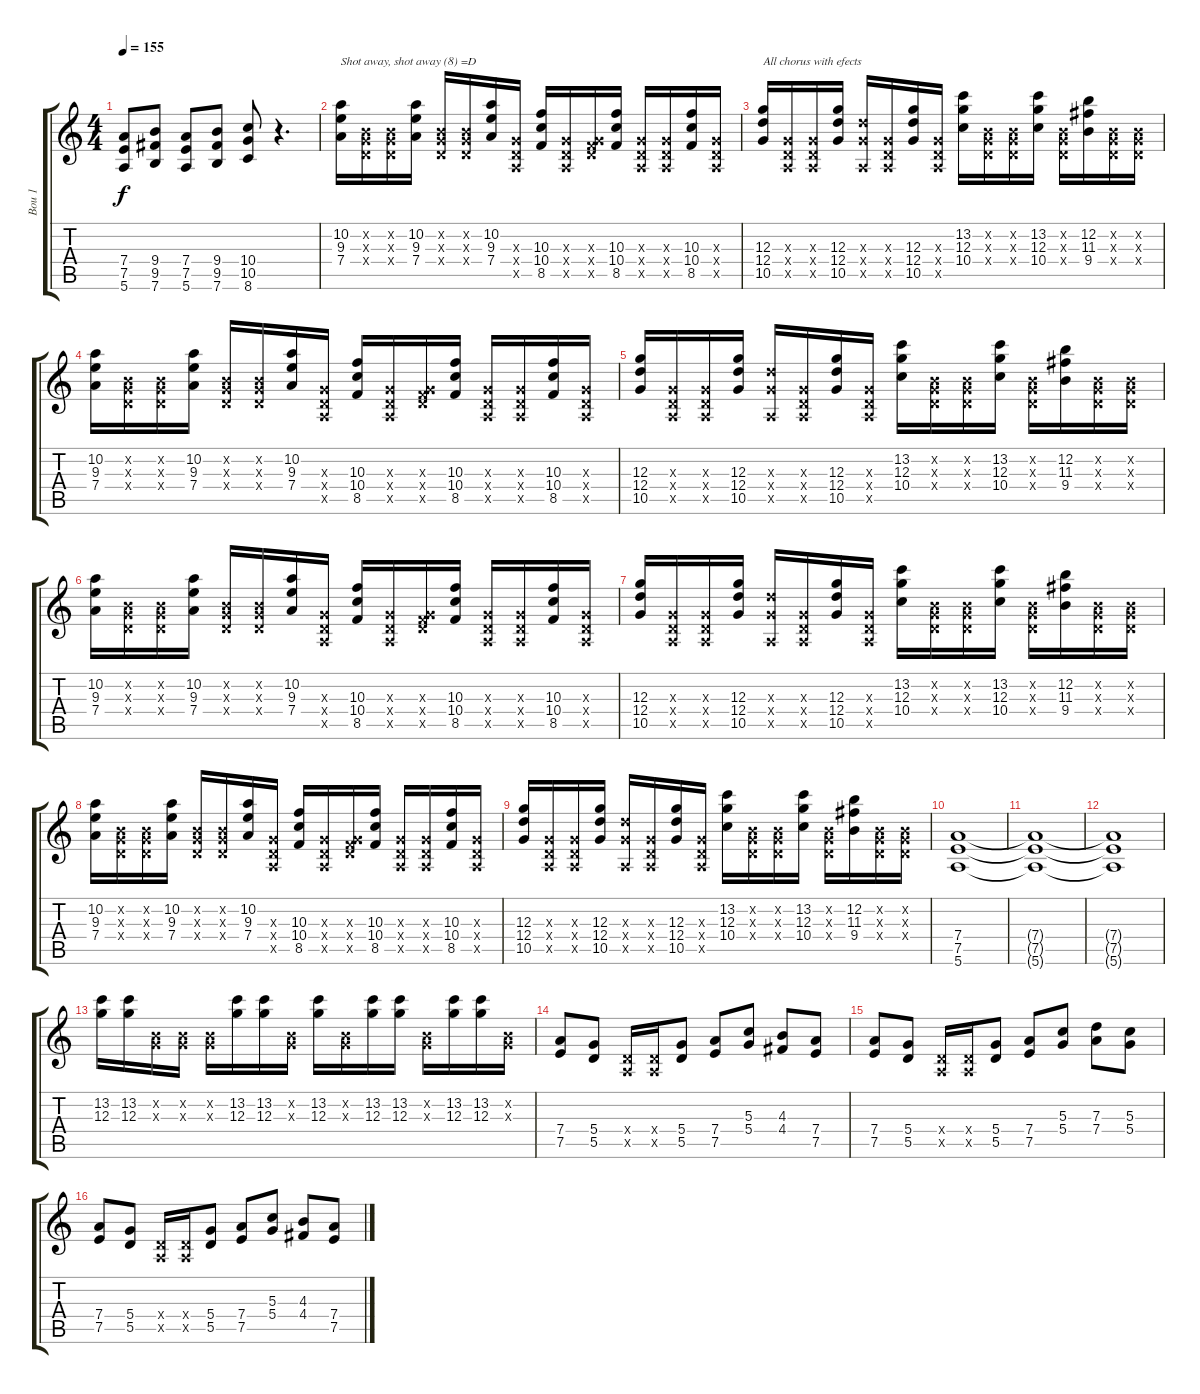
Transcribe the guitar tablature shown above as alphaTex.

\track ("Bou 1" "Bou 1") {instrument distortionguitar}
\staff {score tabs}
\tuning (E4 B3 G3 D3 A2 E2) {hide}
\ts (4 4)
\tempo 155
\clef g2
\ks c
(7.4 7.5 5.6).8{dy f} (9.4 9.5 7.6).8 (7.4 7.5 5.6).8 (9.4 9.5 7.6).8 (10.4 10.5 8.6).8 r.4{d} |
(10.2 9.3 7.4).16{txt "Shot away, shot away (8) =D"} (0.2{x} 0.3{x} 0.4{x}).16 (0.2{x} 0.3{x} 0.4{x}).16 (10.2 9.3 7.4).16 (0.2{x} 0.3{x} 0.4{x}).16 (0.2{x} 0.3{x} 0.4{x}).16 (10.2 9.3 7.4).16 (0.3{x} 0.4{x} 0.5{x}).16 (10.3 10.4 8.5).16 (0.3{x} 0.4{x} 0.5{x}).16 (0.3{x} 0.4{x} 8.5{x}).16 (10.3 10.4 8.5).16 (0.3{x} 0.4{x} 0.5{x}).16 (0.3{x} 0.4{x} 0.5{x}).16 (10.3 10.4 8.5).16 (0.3{x} 0.4{x} 0.5{x}).16 |
(12.3 12.4 10.5).16{txt "All chorus with efects"} (0.3{x} 0.4{x} 0.5{x}).16 (0.3{x} 0.4{x} 0.5{x}).16 (12.3 12.4 10.5).16 (0.3{x} 12.4{x} 0.5{x}).16 (0.3{x} 0.4{x} 0.5{x}).16 (12.3 12.4 10.5).16 (0.3{x} 0.4{x} 0.5{x}).16 (13.2 12.3 10.4).16 (0.2{x} 0.3{x} 0.4{x}).16 (0.2{x} 0.3{x} 0.4{x}).16 (13.2 12.3 10.4).16 (0.2{x} 0.3{x} 0.4{x}).16 (12.2 11.3 9.4).16 (0.2{x} 0.3{x} 0.4{x}).16 (0.2{x} 0.3{x} 0.4{x}).16 |
(10.2 9.3 7.4).16 (0.2{x} 0.3{x} 0.4{x}).16 (0.2{x} 0.3{x} 0.4{x}).16 (10.2 9.3 7.4).16 (0.2{x} 0.3{x} 0.4{x}).16 (0.2{x} 0.3{x} 0.4{x}).16 (10.2 9.3 7.4).16 (0.3{x} 0.4{x} 0.5{x}).16 (10.3 10.4 8.5).16 (0.3{x} 0.4{x} 0.5{x}).16 (0.3{x} 0.4{x} 8.5{x}).16 (10.3 10.4 8.5).16 (0.3{x} 0.4{x} 0.5{x}).16 (0.3{x} 0.4{x} 0.5{x}).16 (10.3 10.4 8.5).16 (0.3{x} 0.4{x} 0.5{x}).16 |
(12.3 12.4 10.5).16 (0.3{x} 0.4{x} 0.5{x}).16 (0.3{x} 0.4{x} 0.5{x}).16 (12.3 12.4 10.5).16 (0.3{x} 12.4{x} 0.5{x}).16 (0.3{x} 0.4{x} 0.5{x}).16 (12.3 12.4 10.5).16 (0.3{x} 0.4{x} 0.5{x}).16 (13.2 12.3 10.4).16 (0.2{x} 0.3{x} 0.4{x}).16 (0.2{x} 0.3{x} 0.4{x}).16 (13.2 12.3 10.4).16 (0.2{x} 0.3{x} 0.4{x}).16 (12.2 11.3 9.4).16 (0.2{x} 0.3{x} 0.4{x}).16 (0.2{x} 0.3{x} 0.4{x}).16 |
(10.2 9.3 7.4).16 (0.2{x} 0.3{x} 0.4{x}).16 (0.2{x} 0.3{x} 0.4{x}).16 (10.2 9.3 7.4).16 (0.2{x} 0.3{x} 0.4{x}).16 (0.2{x} 0.3{x} 0.4{x}).16 (10.2 9.3 7.4).16 (0.3{x} 0.4{x} 0.5{x}).16 (10.3 10.4 8.5).16 (0.3{x} 0.4{x} 0.5{x}).16 (0.3{x} 0.4{x} 8.5{x}).16 (10.3 10.4 8.5).16 (0.3{x} 0.4{x} 0.5{x}).16 (0.3{x} 0.4{x} 0.5{x}).16 (10.3 10.4 8.5).16 (0.3{x} 0.4{x} 0.5{x}).16 |
(12.3 12.4 10.5).16 (0.3{x} 0.4{x} 0.5{x}).16 (0.3{x} 0.4{x} 0.5{x}).16 (12.3 12.4 10.5).16 (0.3{x} 12.4{x} 0.5{x}).16 (0.3{x} 0.4{x} 0.5{x}).16 (12.3 12.4 10.5).16 (0.3{x} 0.4{x} 0.5{x}).16 (13.2 12.3 10.4).16 (0.2{x} 0.3{x} 0.4{x}).16 (0.2{x} 0.3{x} 0.4{x}).16 (13.2 12.3 10.4).16 (0.2{x} 0.3{x} 0.4{x}).16 (12.2 11.3 9.4).16 (0.2{x} 0.3{x} 0.4{x}).16 (0.2{x} 0.3{x} 0.4{x}).16 |
(10.2 9.3 7.4).16 (0.2{x} 0.3{x} 0.4{x}).16 (0.2{x} 0.3{x} 0.4{x}).16 (10.2 9.3 7.4).16 (0.2{x} 0.3{x} 0.4{x}).16 (0.2{x} 0.3{x} 0.4{x}).16 (10.2 9.3 7.4).16 (0.3{x} 0.4{x} 0.5{x}).16 (10.3 10.4 8.5).16 (0.3{x} 0.4{x} 0.5{x}).16 (0.3{x} 0.4{x} 8.5{x}).16 (10.3 10.4 8.5).16 (0.3{x} 0.4{x} 0.5{x}).16 (0.3{x} 0.4{x} 0.5{x}).16 (10.3 10.4 8.5).16 (0.3{x} 0.4{x} 0.5{x}).16 |
(12.3 12.4 10.5).16 (0.3{x} 0.4{x} 0.5{x}).16 (0.3{x} 0.4{x} 0.5{x}).16 (12.3 12.4 10.5).16 (0.3{x} 12.4{x} 0.5{x}).16 (0.3{x} 0.4{x} 0.5{x}).16 (12.3 12.4 10.5).16 (0.3{x} 0.4{x} 0.5{x}).16 (13.2 12.3 10.4).16 (0.2{x} 0.3{x} 0.4{x}).16 (0.2{x} 0.3{x} 0.4{x}).16 (13.2 12.3 10.4).16 (0.2{x} 0.3{x} 0.4{x}).16 (12.2 11.3 9.4).16 (0.2{x} 0.3{x} 0.4{x}).16 (0.2{x} 0.3{x} 0.4{x}).16 |
(7.4 7.5 5.6).1 |
(7.4{t} 7.5{t} 5.6{t}).1 |
(7.4{t} 7.5{t} 5.6{t}).1 |
(13.2 12.3).16 (13.2 12.3).16 (0.2{x} 0.3{x}).16 (0.2{x} 0.3{x}).16 (0.2{x} 0.3{x}).16 (13.2 12.3).16 (13.2 12.3).16 (0.2{x} 0.3{x}).16 (13.2 12.3).16 (0.2{x} 0.3{x}).16 (13.2 12.3).16 (13.2 12.3).16 (0.2{x} 0.3{x}).16 (13.2 12.3).16 (13.2 12.3).16 (0.2{x} 0.3{x}).16 |
(7.4 7.5).8 (5.4 5.5).8 (0.4{x} 0.5{x}).16 (0.4{x} 0.5{x}).16 (5.4 5.5).8 (7.4 7.5).8 (5.3 5.4).8 (4.3 4.4).8 (7.4 7.5).8 |
(7.4 7.5).8 (5.4 5.5).8 (0.4{x} 0.5{x}).16 (0.4{x} 0.5{x}).16 (5.4 5.5).8 (7.4 7.5).8 (5.3 5.4).8 (7.3 7.4).8 (5.3 5.4).8 |
(7.4 7.5).8 (5.4 5.5).8 (0.4{x} 0.5{x}).16 (0.4{x} 0.5{x}).16 (5.4 5.5).8 (7.4 7.5).8 (5.3 5.4).8 (4.3 4.4).8 (7.4 7.5).8
